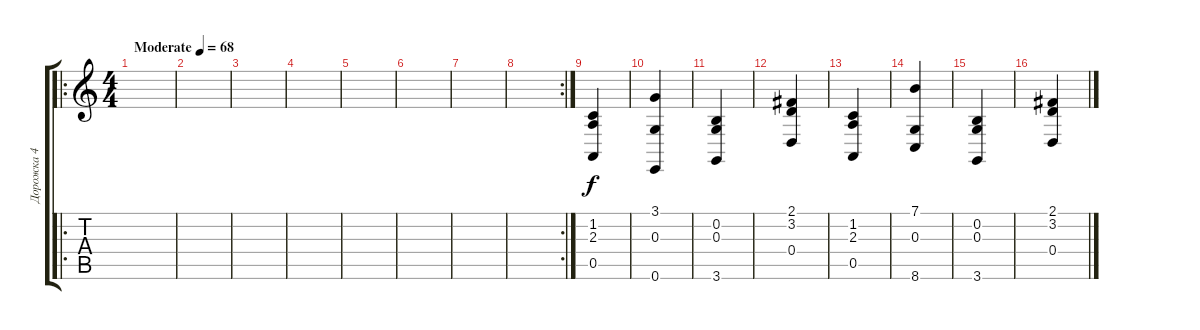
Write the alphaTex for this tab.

\track ("Дорожка 4" "Дорожка 4") {instrument cello}
\staff {score tabs}
\tuning (E4 B3 G3 D3 A2 E2) {hide}
\ro
\ts (4 4)
\tempo (68 "Moderate")
\clef g2
\ks c
|
|
|
|
|
|
|
\rc 2
|
(1.2 2.3 0.5).4 |
(3.1 0.3 0.6).4 |
(0.2 0.3 3.6).4 |
(2.1 3.2 0.4).4 |
(1.2 2.3 0.5).4 |
(7.1 0.3 8.6).4 |
(0.2 0.3 3.6).4 |
(2.1 3.2 0.4).4
